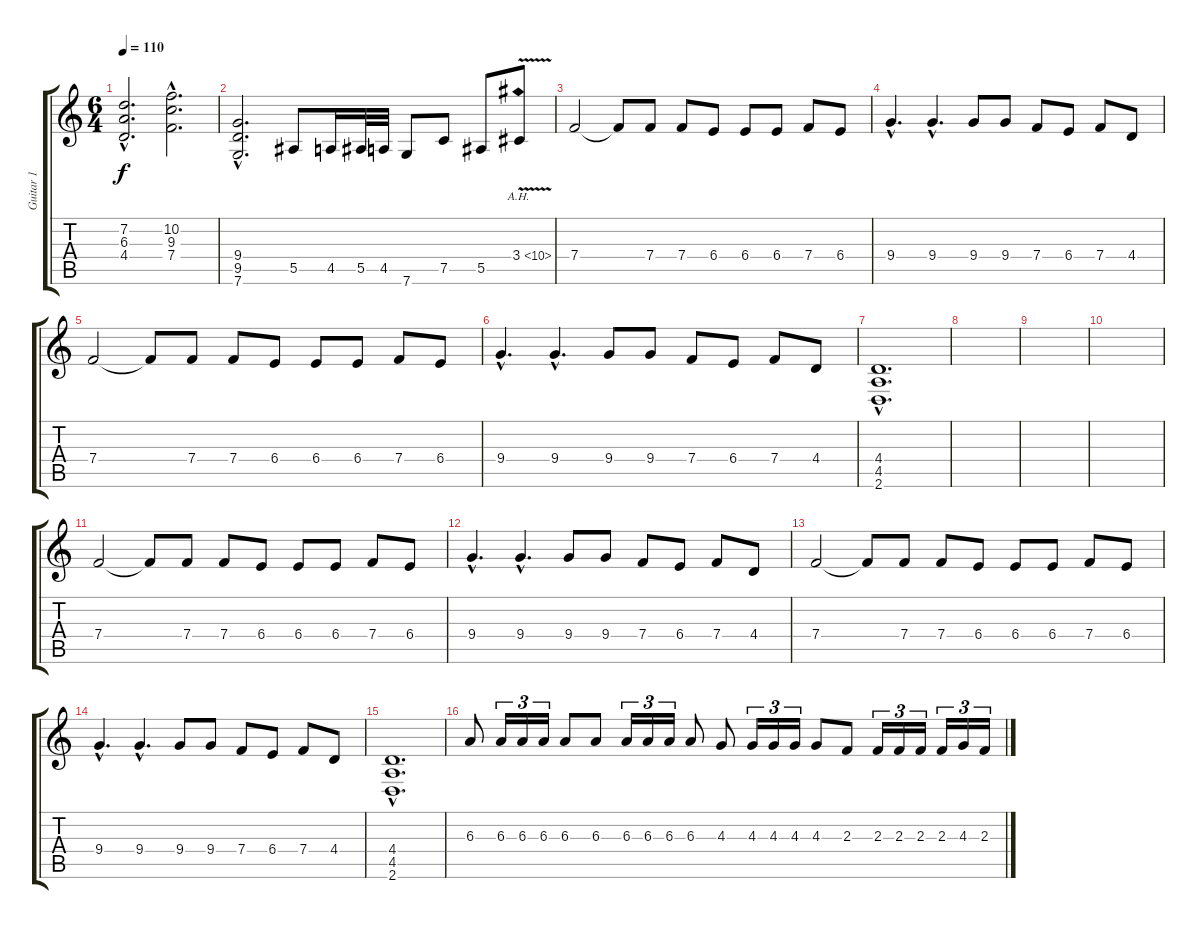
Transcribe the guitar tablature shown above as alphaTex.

\track ("Guitar 1" "Guitar 1") {instrument distortionguitar}
\staff {score tabs}
\tuning (C4 G3 Eb3 Bb2 F2 C2) {hide}
\ts (6 4)
\tempo 110
\clef g2
\ks c
(7.2{hac} 6.3{hac} 4.4{hac}).2{d dy f} (10.2{hac} 9.3{hac} 7.4{hac}).2{d} |
(9.4{hac} 9.5{hac} 7.6{hac}).2{d} 5.5.8 4.5.16 5.5.32 4.5.32 7.6.8 7.5.8 5.5.8 3.4{ah 7 v}.8 |
7.4.2 7.4{t}.8 7.4.8 7.4.8 6.4.8 6.4.8 6.4.8 7.4.8 6.4.8 |
9.4{hac}.4{d} 9.4{hac}.4{d} 9.4.8 9.4.8 7.4.8 6.4.8 7.4.8 4.4.8 |
7.4.2 7.4{t}.8 7.4.8 7.4.8 6.4.8 6.4.8 6.4.8 7.4.8 6.4.8 |
9.4{hac}.4{d} 9.4{hac}.4{d} 9.4.8 9.4.8 7.4.8 6.4.8 7.4.8 4.4.8 |
(4.4{hac} 4.5{hac} 2.6{hac}).1{d} |
|
|
|
7.4.2 7.4{t}.8 7.4.8 7.4.8 6.4.8 6.4.8 6.4.8 7.4.8 6.4.8 |
9.4{hac}.4{d} 9.4{hac}.4{d} 9.4.8 9.4.8 7.4.8 6.4.8 7.4.8 4.4.8 |
7.4.2 7.4{t}.8 7.4.8 7.4.8 6.4.8 6.4.8 6.4.8 7.4.8 6.4.8 |
9.4{hac}.4{d} 9.4{hac}.4{d} 9.4.8 9.4.8 7.4.8 6.4.8 7.4.8 4.4.8 |
(4.4{hac} 4.5{hac} 2.6{hac}).1{d} |
6.3.8 6.3.16{tu (3 2)} 6.3.16{tu (3 2)} 6.3.16{tu (3 2)} 6.3.8 6.3.8 6.3.16{tu (3 2)} 6.3.16{tu (3 2)} 6.3.16{tu (3 2)} 6.3.8 4.3.8 4.3.16{tu (3 2)} 4.3.16{tu (3 2)} 4.3.16{tu (3 2)} 4.3.8 2.3.8 2.3.16{tu (3 2)} 2.3.16{tu (3 2)} 2.3.16{tu (3 2)} 2.3.16{tu (3 2)} 4.3.16{tu (3 2)} 2.3.16{tu (3 2)}
